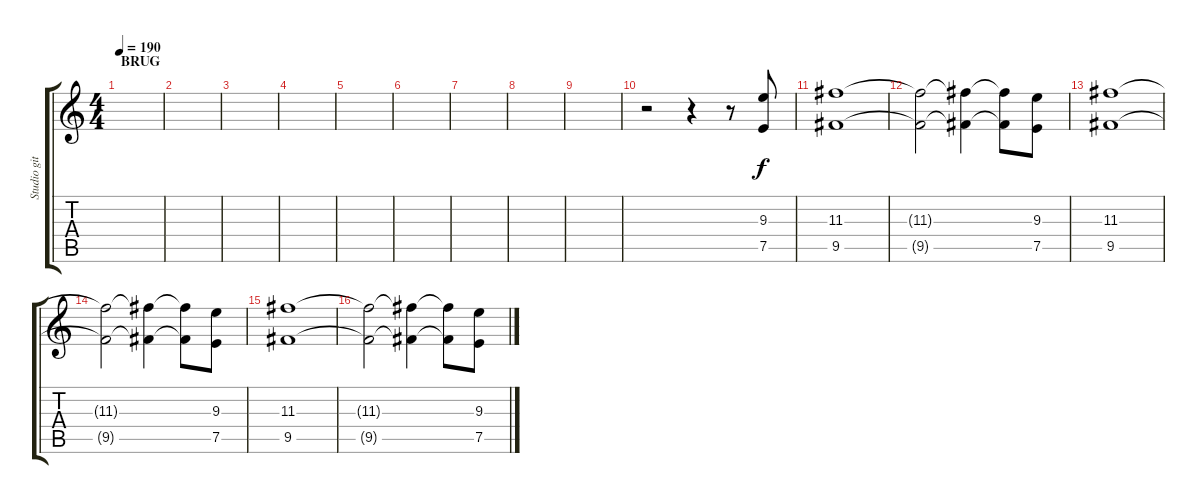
\track ("Studio gitaar" "Studio git") {instrument distortionguitar}
\staff {score tabs}
\tuning (E4 B3 G3 D3 A2 E2) {hide}
\ts (4 4)
\section ("" "BRUG")
\tempo 190
\clef g2
\ks c
|
|
|
|
|
|
|
|
|
r.2 r.4 r.8 (9.3 7.5).8 |
(11.3 9.5).1 |
(11.3{t} 9.5{t}).2 (11.3{t} 9.5{t}).4 (11.3{t} 9.5{t}).8 (9.3 7.5).8 |
(11.3 9.5).1 |
(11.3{t} 9.5{t}).2 (11.3{t} 9.5{t}).4 (11.3{t} 9.5{t}).8 (9.3 7.5).8 |
(11.3 9.5).1 |
(11.3{t} 9.5{t}).2 (11.3{t} 9.5{t}).4 (11.3{t} 9.5{t}).8 (9.3 7.5).8
